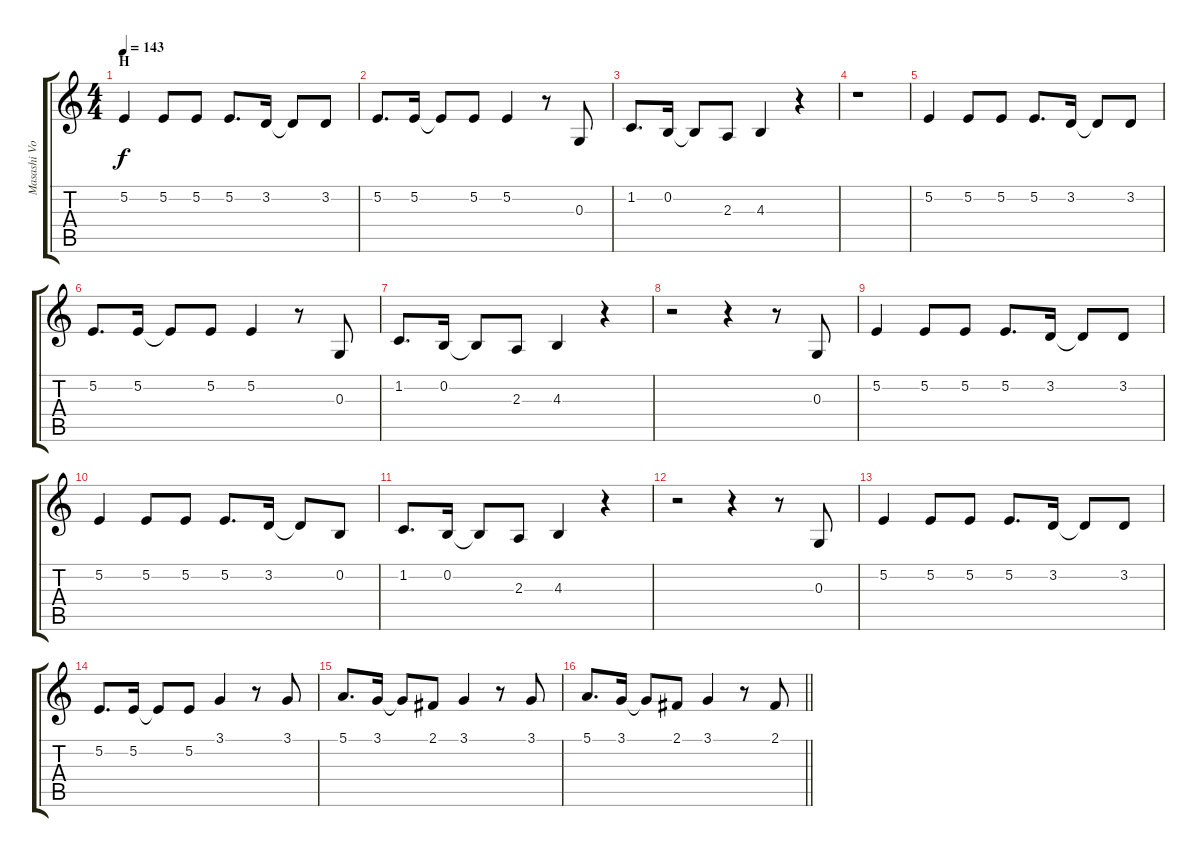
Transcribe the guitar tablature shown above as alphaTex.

\track ("Masashi Vocals" "Masashi Vo") {instrument altosax}
\staff {score tabs}
\tuning (E4 B3 G3 D3 A2 E2) {hide}
\ts (4 4)
\section ("" "H")
\tempo 143
\clef g2
\ks c
5.2.4{dy f} 5.2.8 5.2.8 5.2.8{d} 3.2.16 3.2{t}.8 3.2.8 |
5.2.8{d} 5.2.16 5.2{t}.8 5.2.8 5.2.4 r.8 0.3.8 |
1.2.8{d} 0.2.16 0.2{t}.8 2.3.8 4.3.4 r.4 |
r.1 |
5.2.4 5.2.8 5.2.8 5.2.8{d} 3.2.16 3.2{t}.8 3.2.8 |
5.2.8{d} 5.2.16 5.2{t}.8 5.2.8 5.2.4 r.8 0.3.8 |
1.2.8{d} 0.2.16 0.2{t}.8 2.3.8 4.3.4 r.4 |
r.2 r.4 r.8 0.3.8 |
5.2.4 5.2.8 5.2.8 5.2.8{d} 3.2.16 3.2{t}.8 3.2.8 |
5.2.4 5.2.8 5.2.8 5.2.8{d} 3.2.16 3.2{t}.8 0.2.8 |
1.2.8{d} 0.2.16 0.2{t}.8 2.3.8 4.3.4 r.4 |
r.2 r.4 r.8 0.3.8 |
5.2.4 5.2.8 5.2.8 5.2.8{d} 3.2.16 3.2{t}.8 3.2.8 |
5.2.8{d} 5.2.16 5.2{t}.8 5.2.8 3.1.4 r.8 3.1.8 |
5.1.8{d} 3.1.16 3.1{t}.8 2.1.8 3.1.4 r.8 3.1.8 |
\barLineRight lightlight
5.1.8{d} 3.1.16 3.1{t}.8 2.1.8 3.1.4 r.8 2.1.8
